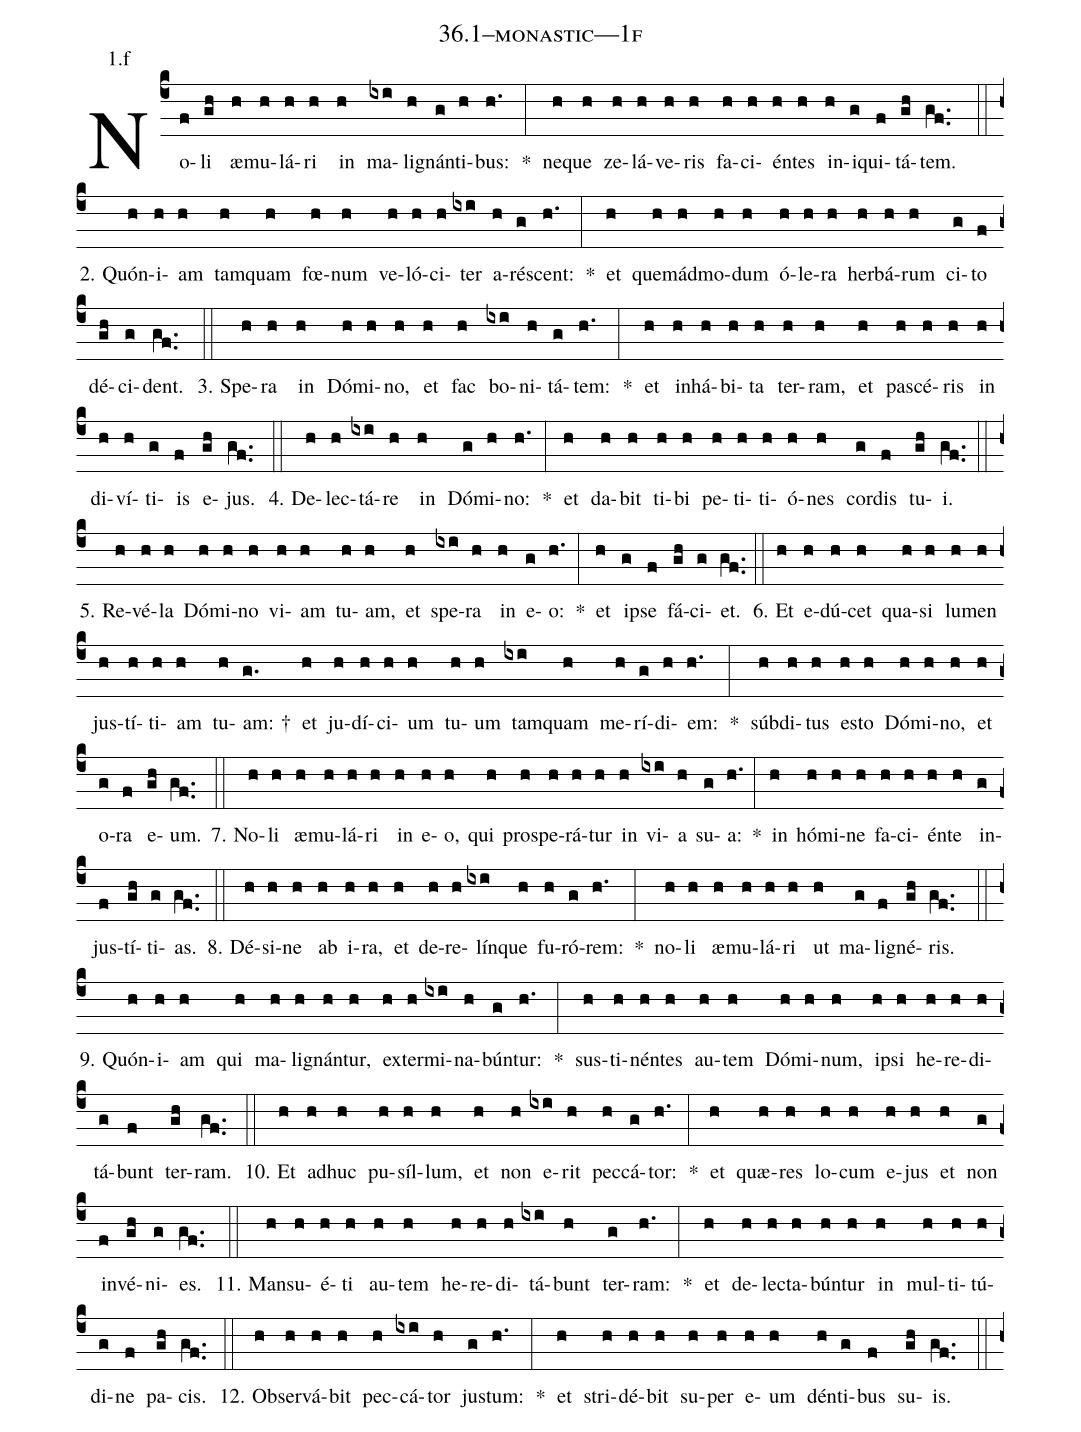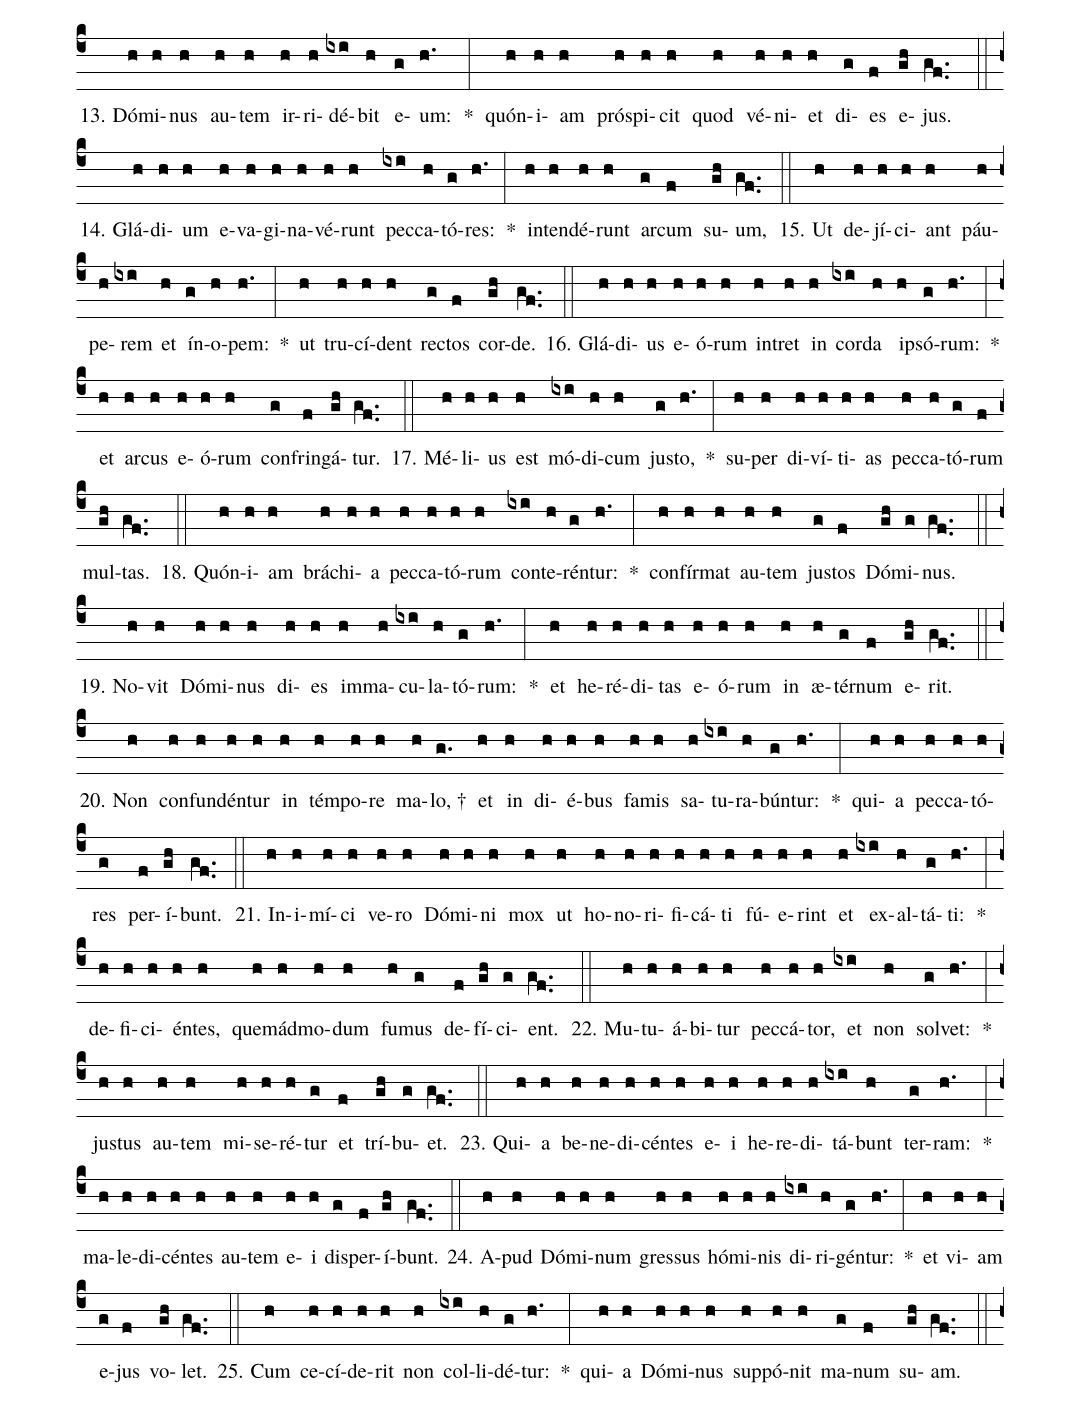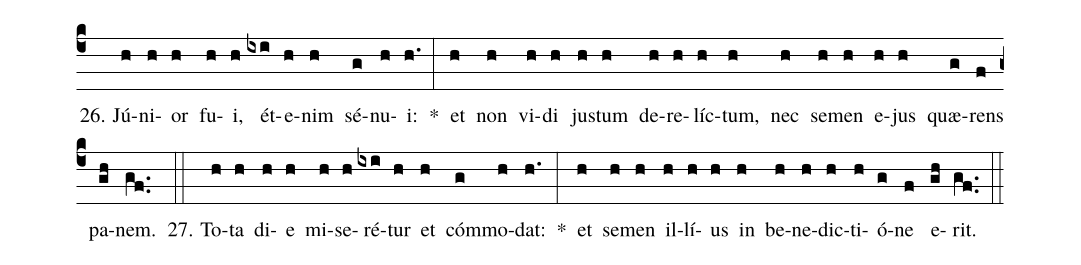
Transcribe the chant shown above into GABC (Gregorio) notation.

name: 36.1--monastic---1f;
annotation: 1.f;
%%
(c4)No(f)li(gh) æ(h)mu(h)lá(h)ri(h) in(h) ma(ixi)li(h)gnán(g)ti(h)bus:(h.) *(:) ne(h)que(h) ze(h)lá(h)ve(h)ris(h) fa(h)ci(h)én(h)tes(h) in(h)i(g)qui(f)tá(gh)tem.(gf..) (::)
2. Quón(h)i(h)am(h) tam(h)quam(h) fœ(h)num(h) ve(h)ló(h)ci(h)ter(ixi) a(h)ré(g)scent:(h.) *(:) et(h) quem(h)ád(h)mo(h)dum(h) ó(h)le(h)ra(h) her(h)bá(h)rum(h) ci(g)to(f) dé(gh)ci(g)dent.(gf..) (::)
3. Spe(h)ra(h) in(h) Dó(h)mi(h)no,(h) et(h) fac(h) bo(ixi)ni(h)tá(g)tem:(h.) *(:) et(h) in(h)há(h)bi(h)ta(h) ter(h)ram,(h) et(h) pa(h)scé(h)ris(h) in(h) di(h)ví(h)ti(g)is(f) e(gh)jus.(gf..) (::)
4. De(h)lec(h)tá(ixi)re(h) in(h) Dó(g)mi(h)no:(h.) *(:) et(h) da(h)bit(h) ti(h)bi(h) pe(h)ti(h)ti(h)ó(h)nes(h) cor(g)dis(f) tu(gh)i.(gf..) (::)
5. Re(h)vé(h)la(h) Dó(h)mi(h)no(h) vi(h)am(h) tu(h)am,(h) et(h) spe(ixi)ra(h) in(h) e(g)o:(h.) *(:) et(h) ip(g)se(f) fá(gh)ci(g)et.(gf..) (::)
6. Et(h) e(h)dú(h)cet(h) qua(h)si(h) lu(h)men(h) jus(h)tí(h)ti(h)am(h) tu(h)am: †(g.) et(h) ju(h)dí(h)ci(h)um(h) tu(h)um(h) tam(ixi)quam(h) me(h)rí(g)di(h)em:(h.) *(:) súb(h)di(h)tus(h) es(h)to(h) Dó(h)mi(h)no,(h) et(h) o(g)ra(f) e(gh)um.(gf..) (::)
7. No(h)li(h) æ(h)mu(h)lá(h)ri(h) in(h) e(h)o,(h) qui(h) pro(h)spe(h)rá(h)tur(h) in(h) vi(ixi)a(h) su(g)a:(h.) *(:) in(h) hó(h)mi(h)ne(h) fa(h)ci(h)én(h)te(h) in(g)jus(f)tí(gh)ti(g)as.(gf..) (::)
8. Dé(h)si(h)ne(h) ab(h) i(h)ra,(h) et(h) de(h)re(h)lín(ixi)que(h) fu(h)ró(g)rem:(h.) *(:) no(h)li(h) æ(h)mu(h)lá(h)ri(h) ut(h) ma(g)li(f)gné(gh)ris.(gf..) (::)
9. Quón(h)i(h)am(h) qui(h) ma(h)li(h)gnán(h)tur,(h) ex(h)ter(h)mi(ixi)na(h)bún(g)tur:(h.) *(:) sus(h)ti(h)nén(h)tes(h) au(h)tem(h) Dó(h)mi(h)num,(h) ip(h)si(h) he(h)re(h)di(h)tá(g)bunt(f) ter(gh)ram.(gf..) (::)
10. Et(h) ad(h)huc(h) pu(h)síl(h)lum,(h) et(h) non(h) e(ixi)rit(h) pec(h)cá(g)tor:(h.) *(:) et(h) quæ(h)res(h) lo(h)cum(h) e(h)jus(h) et(h) non(g) in(f)vé(gh)ni(g)es.(gf..) (::)
11. Man(h)su(h)é(h)ti(h) au(h)tem(h) he(h)re(h)di(h)tá(ixi)bunt(h) ter(g)ram:(h.) *(:) et(h) de(h)lec(h)ta(h)bún(h)tur(h) in(h) mul(h)ti(h)tú(h)di(g)ne(f) pa(gh)cis.(gf..) (::)
12. Ob(h)ser(h)vá(h)bit(h) pec(h)cá(ixi)tor(h) jus(g)tum:(h.) *(:) et(h) stri(h)dé(h)bit(h) su(h)per(h) e(h)um(h) dén(h)ti(g)bus(f) su(gh)is.(gf..) (::)
13. Dó(h)mi(h)nus(h) au(h)tem(h) ir(h)ri(h)dé(ixi)bit(h) e(g)um:(h.) *(:) quón(h)i(h)am(h) pró(h)spi(h)cit(h) quod(h) vé(h)ni(h)et(h) di(g)es(f) e(gh)jus.(gf..) (::)
14. Glá(h)di(h)um(h) e(h)va(h)gi(h)na(h)vé(h)runt(h) pec(ixi)ca(h)tó(g)res:(h.) *(:) in(h)ten(h)dé(h)runt(h) ar(g)cum(f) su(gh)um,(gf..) (::)
15. Ut(h) de(h)jí(h)ci(h)ant(h) páu(h)pe(h)rem(ixi) et(h) ín(g)o(h)pem:(h.) *(:) ut(h) tru(h)cí(h)dent(h) rec(g)tos(f) cor(gh)de.(gf..) (::)
16. Glá(h)di(h)us(h) e(h)ó(h)rum(h) in(h)tret(h) in(h) cor(ixi)da(h) ip(h)só(g)rum:(h.) *(:) et(h) ar(h)cus(h) e(h)ó(h)rum(h) con(g)frin(f)gá(gh)tur.(gf..) (::)
17. Mé(h)li(h)us(h) est(h) mó(ixi)di(h)cum(h) jus(g)to,(h.) *(:) su(h)per(h) di(h)ví(h)ti(h)as(h) pec(h)ca(h)tó(g)rum(f) mul(gh)tas.(gf..) (::)
18. Quón(h)i(h)am(h) brá(h)chi(h)a(h) pec(h)ca(h)tó(h)rum(h) con(ixi)te(h)rén(g)tur:(h.) *(:) con(h)fír(h)mat(h) au(h)tem(h) jus(g)tos(f) Dó(gh)mi(g)nus.(gf..) (::)
19. No(h)vit(h) Dó(h)mi(h)nus(h) di(h)es(h) im(h)ma(h)cu(ixi)la(h)tó(g)rum:(h.) *(:) et(h) he(h)ré(h)di(h)tas(h) e(h)ó(h)rum(h) in(h) æ(h)tér(g)num(f) e(gh)rit.(gf..) (::)
20. Non(h) con(h)fun(h)dén(h)tur(h) in(h) tém(h)po(h)re(h) ma(h)lo, †(g.) et(h) in(h) di(h)é(h)bus(h) fa(h)mis(h) sa(h)tu(ixi)ra(h)bún(g)tur:(h.) *(:) qui(h)a(h) pec(h)ca(h)tó(h)res(g) per(f)í(gh)bunt.(gf..) (::)
21. In(h)i(h)mí(h)ci(h) ve(h)ro(h) Dó(h)mi(h)ni(h) mox(h) ut(h) ho(h)no(h)ri(h)fi(h)cá(h)ti(h) fú(h)e(h)rint(h) et(h) ex(ixi)al(h)tá(g)ti:(h.) *(:) de(h)fi(h)ci(h)én(h)tes,(h) quem(h)ád(h)mo(h)dum(h) fu(h)mus(g) de(f)fí(gh)ci(g)ent.(gf..) (::)
22. Mu(h)tu(h)á(h)bi(h)tur(h) pec(h)cá(h)tor,(h) et(ixi) non(h) sol(g)vet:(h.) *(:) jus(h)tus(h) au(h)tem(h) mi(h)se(h)ré(h)tur(g) et(f) trí(gh)bu(g)et.(gf..) (::)
23. Qui(h)a(h) be(h)ne(h)di(h)cén(h)tes(h) e(h)i(h) he(h)re(h)di(h)tá(ixi)bunt(h) ter(g)ram:(h.) *(:) ma(h)le(h)di(h)cén(h)tes(h) au(h)tem(h) e(h)i(h) dis(g)per(f)í(gh)bunt.(gf..) (::)
24. A(h)pud(h) Dó(h)mi(h)num(h) gres(h)sus(h) hó(h)mi(h)nis(h) di(ixi)ri(h)gén(g)tur:(h.) *(:) et(h) vi(h)am(h) e(g)jus(f) vo(gh)let.(gf..) (::)
25. Cum(h) ce(h)cí(h)de(h)rit(h) non(h) col(ixi)li(h)dé(g)tur:(h.) *(:) qui(h)a(h) Dó(h)mi(h)nus(h) sup(h)pó(h)nit(h) ma(g)num(f) su(gh)am.(gf..) (::)
26. Jú(h)ni(h)or(h) fu(h)i,(h) ét(ixi)e(h)nim(h) sé(g)nu(h)i:(h.) *(:) et(h) non(h) vi(h)di(h) jus(h)tum(h) de(h)re(h)líc(h)tum,(h) nec(h) se(h)men(h) e(h)jus(h) quæ(g)rens(f) pa(gh)nem.(gf..) (::)
27. To(h)ta(h) di(h)e(h) mi(h)se(h)ré(ixi)tur(h) et(h) cóm(g)mo(h)dat:(h.) *(:) et(h) se(h)men(h) il(h)lí(h)us(h) in(h) be(h)ne(h)dic(h)ti(h)ó(g)ne(f) e(gh)rit.(gf..) (::)
